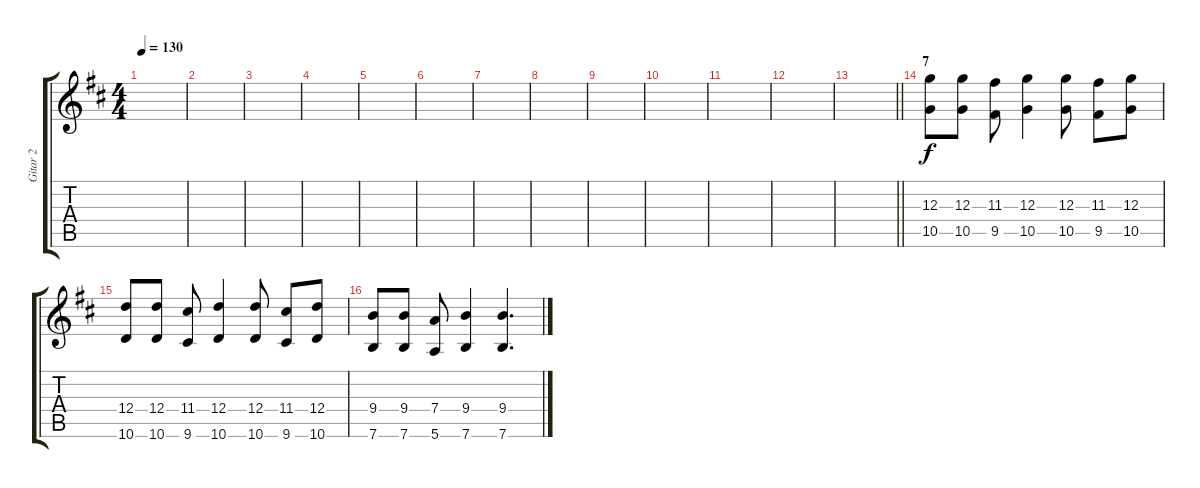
\track ("Gitar 2" "Gitar 2") {instrument overdrivenguitar}
\staff {score tabs}
\tuning (E4 B3 G3 D3 A2 E2) {hide}
\ts (4 4)
\tempo 130
\clef g2
\ks d
|
|
|
|
|
|
|
|
|
|
|
|
\barLineRight lightlight
|
\section ("" "7")
(12.3 10.5).8 (12.3 10.5).8 (11.3 9.5).8 (12.3 10.5).4 (12.3 10.5).8 (11.3 9.5).8 (12.3 10.5).8 |
(12.4 10.6).8 (12.4 10.6).8 (11.4 9.6).8 (12.4 10.6).4 (12.4 10.6).8 (11.4 9.6).8 (12.4 10.6).8 |
(9.4 7.6).8 (9.4 7.6).8 (7.4 5.6).8 (9.4 7.6).4 (9.4 7.6).4{d}
